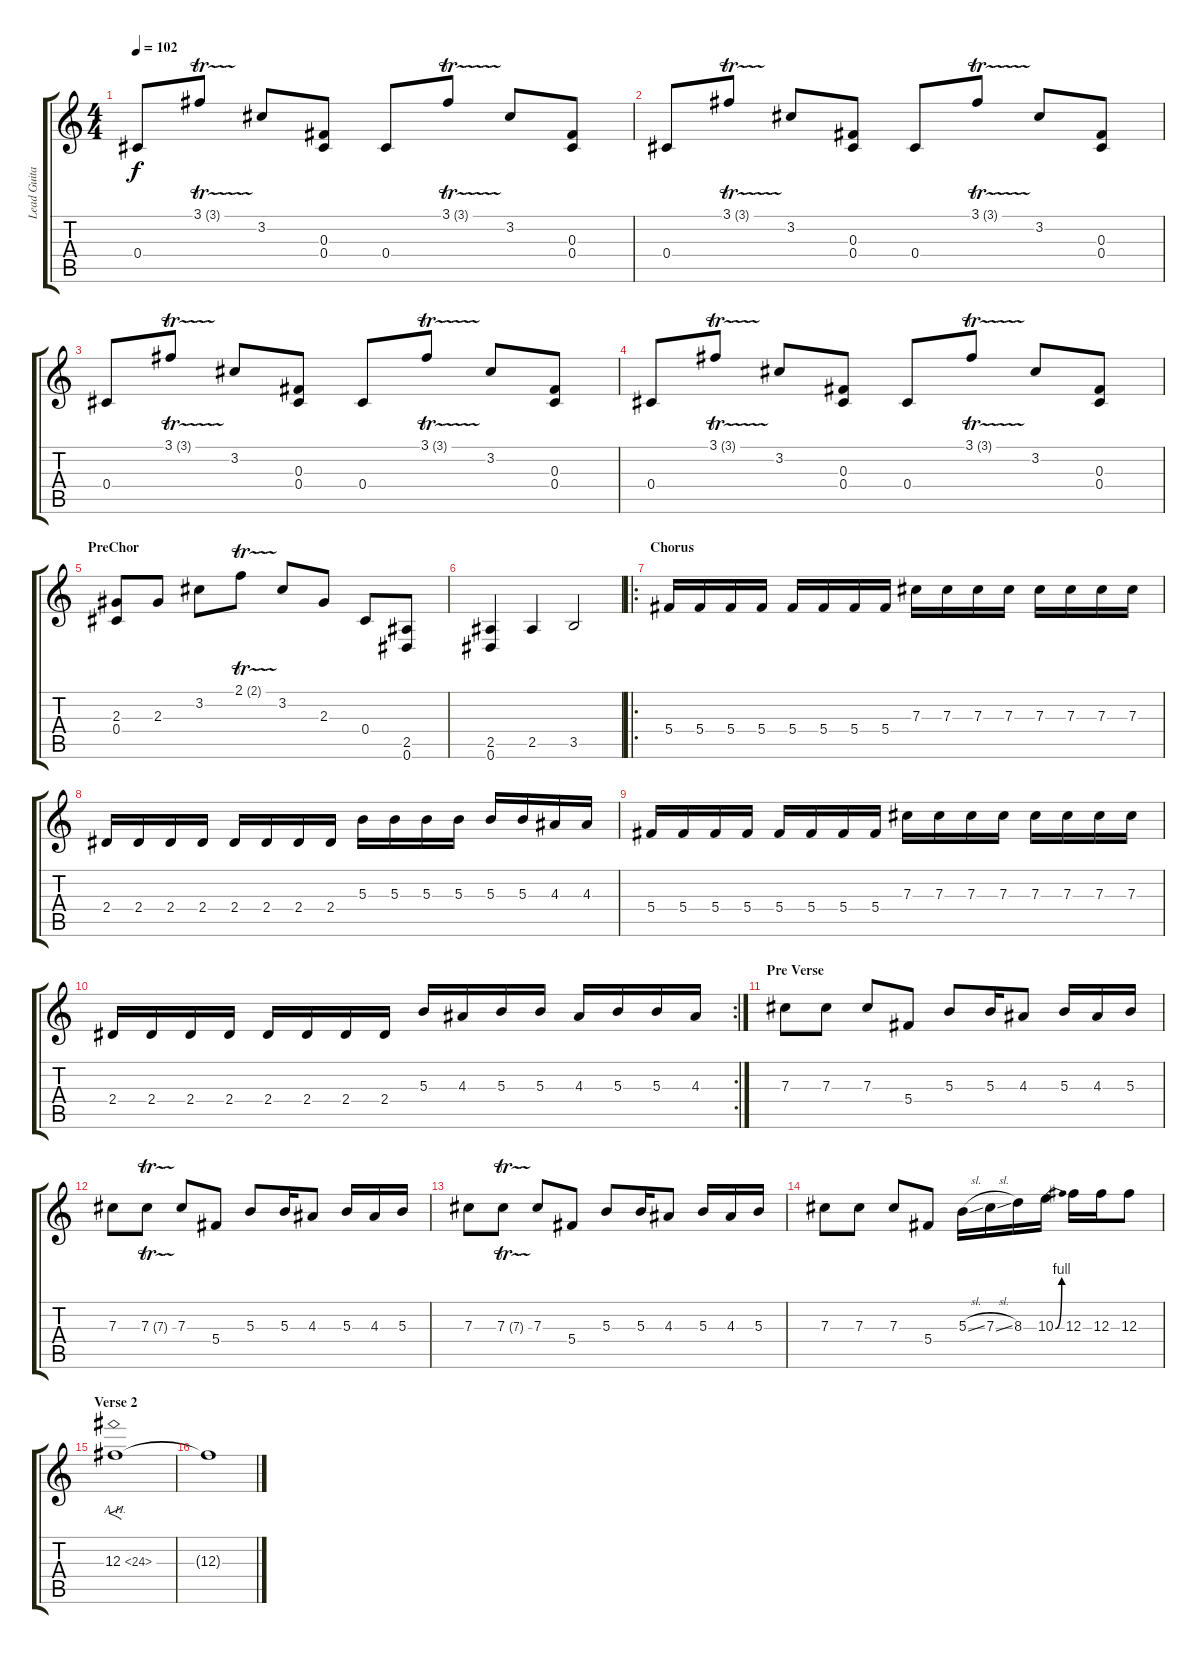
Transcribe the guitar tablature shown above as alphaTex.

\track ("Lead Guitar" "Lead Guita") {instrument distortionguitar}
\staff {score tabs}
\tuning (Eb4 Bb3 Gb3 Db3 Ab2 Eb2) {hide}
\ts (4 4)
\tempo 102
\clef g2
\ks c
0.4.8{dy f} 3.1{tr (3 16)}.8 3.2.8 (0.3 0.4).8 0.4.8 3.1{tr (3 16)}.8 3.2.8 (0.3 0.4).8 |
0.4.8 3.1{tr (3 16)}.8 3.2.8 (0.3 0.4).8 0.4.8 3.1{tr (3 16)}.8 3.2.8 (0.3 0.4).8 |
0.4.8 3.1{tr (3 16)}.8 3.2.8 (0.3 0.4).8 0.4.8 3.1{tr (3 16)}.8 3.2.8 (0.3 0.4).8 |
0.4.8 3.1{tr (3 16)}.8 3.2.8 (0.3 0.4).8 0.4.8 3.1{tr (3 16)}.8 3.2.8 (0.3 0.4).8 |
\section ("" "PreChor")
(2.3 0.4).8 2.3.8 3.2.8 2.1{tr (2 16)}.8 3.2.8 2.3.8 0.4.8 (2.5 0.6).8 |
(2.5 0.6).4 2.5.4 3.5.2 |
\ro
\section ("" "Chorus")
5.4.16{volume 9} 5.4.16 5.4.16 5.4.16 5.4.16 5.4.16 5.4.16 5.4.16 7.3.16 7.3.16 7.3.16 7.3.16 7.3.16 7.3.16 7.3.16 7.3.16 |
2.4.16 2.4.16 2.4.16 2.4.16 2.4.16 2.4.16 2.4.16 2.4.16 5.3.16 5.3.16 5.3.16 5.3.16 5.3.16 5.3.16 4.3.16 4.3.16 |
5.4.16 5.4.16 5.4.16 5.4.16 5.4.16 5.4.16 5.4.16 5.4.16 7.3.16 7.3.16 7.3.16 7.3.16 7.3.16 7.3.16 7.3.16 7.3.16 |
\rc 2
2.4.16 2.4.16 2.4.16 2.4.16 2.4.16 2.4.16 2.4.16 2.4.16 5.3.16 4.3.16 5.3.16 5.3.16 4.3.16 5.3.16 5.3.16 4.3.16 |
\section ("" "Pre Verse")
7.3.8{volume 13} 7.3.8 7.3.8 5.4.8 5.3.8 5.3.16 4.3.8 5.3.16 4.3.16 5.3.16 |
7.3.8 7.3{tr (7 16)}.8 7.3.8 5.4.8 5.3.8 5.3.16 4.3.8 5.3.16 4.3.16 5.3.16 |
7.3.8 7.3{tr (7 16)}.8 7.3.8 5.4.8 5.3.8 5.3.16 4.3.8 5.3.16 4.3.16 5.3.16 |
7.3.8 7.3.8 7.3.8 5.4.8 5.3{sl}.16 7.3{sl}.16 8.3.16 10.3{be (bend 0 0 60 4)}.16 12.3.16 12.3.16 12.3.8 |
\section ("" "Verse 2")
12.3{ah 12}.1{f volume 9} |
12.3{t}.1
